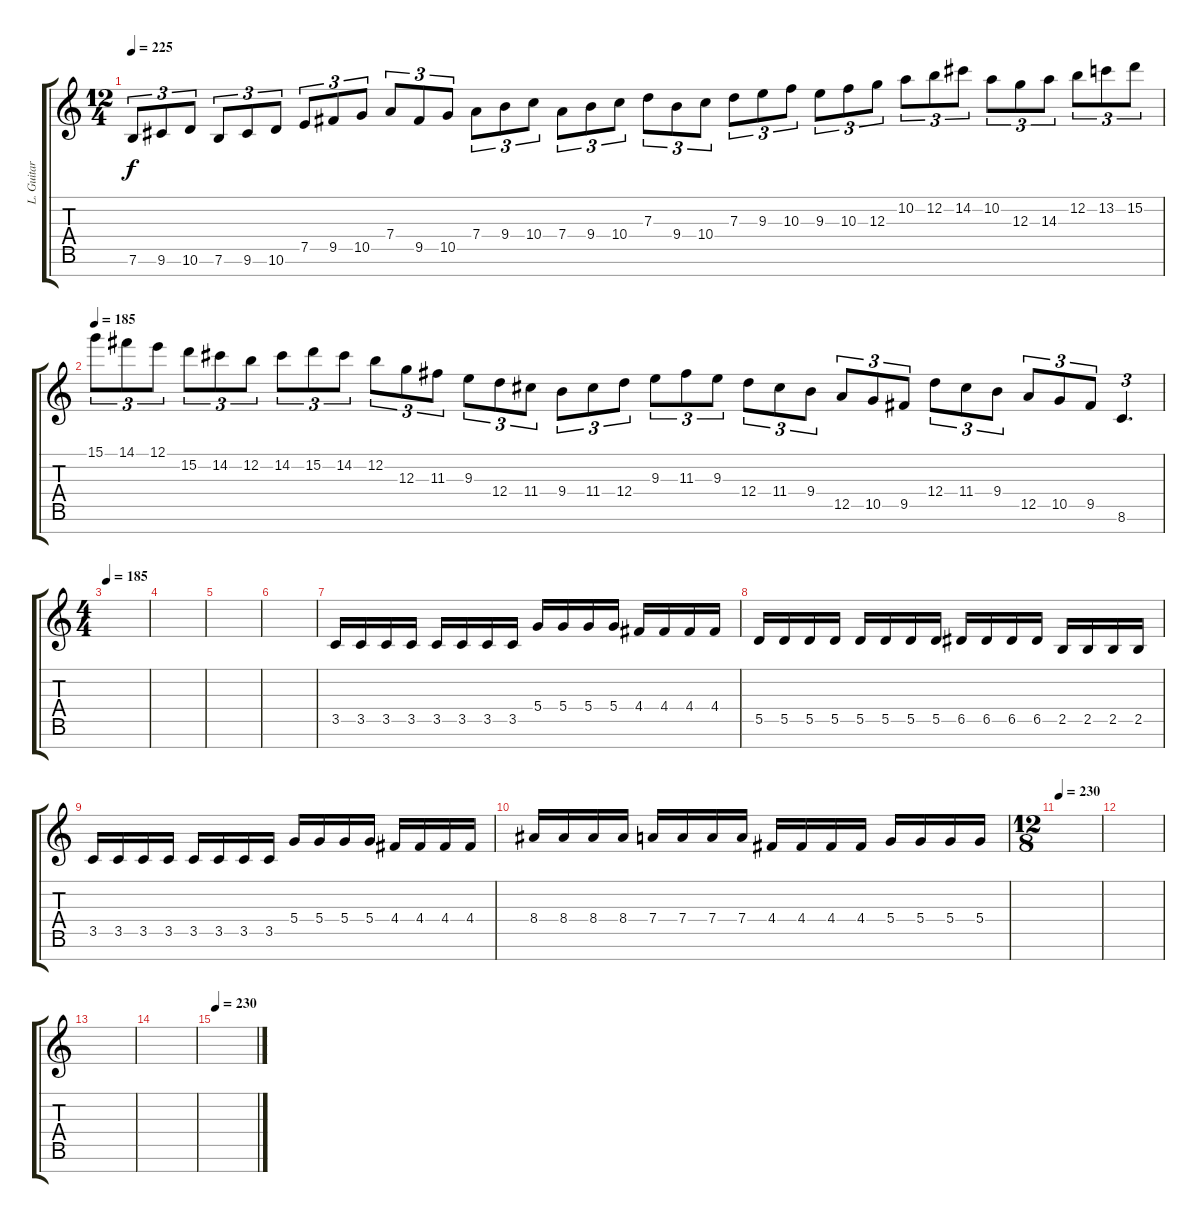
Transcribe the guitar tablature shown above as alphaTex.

\track ("L. Guitar" "L. Guitar") {instrument distortionguitar}
\staff {score tabs}
\tuning (E4 B3 G3 D3 A2 E2 B1) {hide}
\ts (12 4)
\tempo 225
\clef g2
\ks c
7.6.8{tu (3 2) dy f} 9.6.8{tu (3 2)} 10.6.8{tu (3 2)} 7.6.8{tu (3 2)} 9.6.8{tu (3 2)} 10.6.8{tu (3 2)} 7.5.8{tu (3 2)} 9.5.8{tu (3 2)} 10.5.8{tu (3 2)} 7.4.8{tu (3 2)} 9.5.8{tu (3 2)} 10.5.8{tu (3 2)} 7.4.8{tu (3 2)} 9.4.8{tu (3 2)} 10.4.8{tu (3 2)} 7.4.8{tu (3 2)} 9.4.8{tu (3 2)} 10.4.8{tu (3 2)} 7.3.8{tu (3 2)} 9.4.8{tu (3 2)} 10.4.8{tu (3 2)} 7.3.8{tu (3 2)} 9.3.8{tu (3 2)} 10.3.8{tu (3 2)} 9.3.8{tu (3 2)} 10.3.8{tu (3 2)} 12.3.8{tu (3 2)} 10.2.8{tu (3 2)} 12.2.8{tu (3 2)} 14.2.8{tu (3 2)} 10.2.8{tu (3 2)} 12.3.8{tu (3 2)} 14.3.8{tu (3 2)} 12.2.8{tu (3 2)} 13.2.8{tu (3 2)} 15.2.8{tu (3 2)} |
\tempo 185
15.1.8{tu (3 2)} 14.1.8{tu (3 2)} 12.1.8{tu (3 2)} 15.2.8{tu (3 2)} 14.2.8{tu (3 2)} 12.2.8{tu (3 2)} 14.2.8{tu (3 2)} 15.2.8{tu (3 2)} 14.2.8{tu (3 2)} 12.2.8{tu (3 2)} 12.3.8{tu (3 2)} 11.3.8{tu (3 2)} 9.3.8{tu (3 2)} 12.4.8{tu (3 2)} 11.4.8{tu (3 2)} 9.4.8{tu (3 2)} 11.4.8{tu (3 2)} 12.4.8{tu (3 2)} 9.3.8{tu (3 2)} 11.3.8{tu (3 2)} 9.3.8{tu (3 2)} 12.4.8{tu (3 2)} 11.4.8{tu (3 2)} 9.4.8{tu (3 2)} 12.5.8{tu (3 2)} 10.5.8{tu (3 2)} 9.5.8{tu (3 2)} 12.4.8{tu (3 2)} 11.4.8{tu (3 2)} 9.4.8{tu (3 2)} 12.5.8{tu (3 2)} 10.5.8{tu (3 2)} 9.5.8{tu (3 2)} 8.6.4{d tu (3 2)} |
\ts (4 4)
\tempo 185
|
|
|
|
3.5.16{volume 13} 3.5.16 3.5.16 3.5.16 3.5.16 3.5.16 3.5.16 3.5.16 5.4.16 5.4.16 5.4.16 5.4.16 4.4.16 4.4.16 4.4.16 4.4.16 |
5.5.16 5.5.16 5.5.16 5.5.16 5.5.16 5.5.16 5.5.16 5.5.16 6.5.16 6.5.16 6.5.16 6.5.16 2.5.16 2.5.16 2.5.16 2.5.16 |
3.5.16 3.5.16 3.5.16 3.5.16 3.5.16 3.5.16 3.5.16 3.5.16 5.4.16 5.4.16 5.4.16 5.4.16 4.4.16 4.4.16 4.4.16 4.4.16 |
8.4.16 8.4.16 8.4.16 8.4.16 7.4.16 7.4.16 7.4.16 7.4.16 4.4.16 4.4.16 4.4.16 4.4.16 5.4.16 5.4.16 5.4.16 5.4.16 |
\ts (12 8)
\tempo 230
|
|
|
|
\tempo 230
